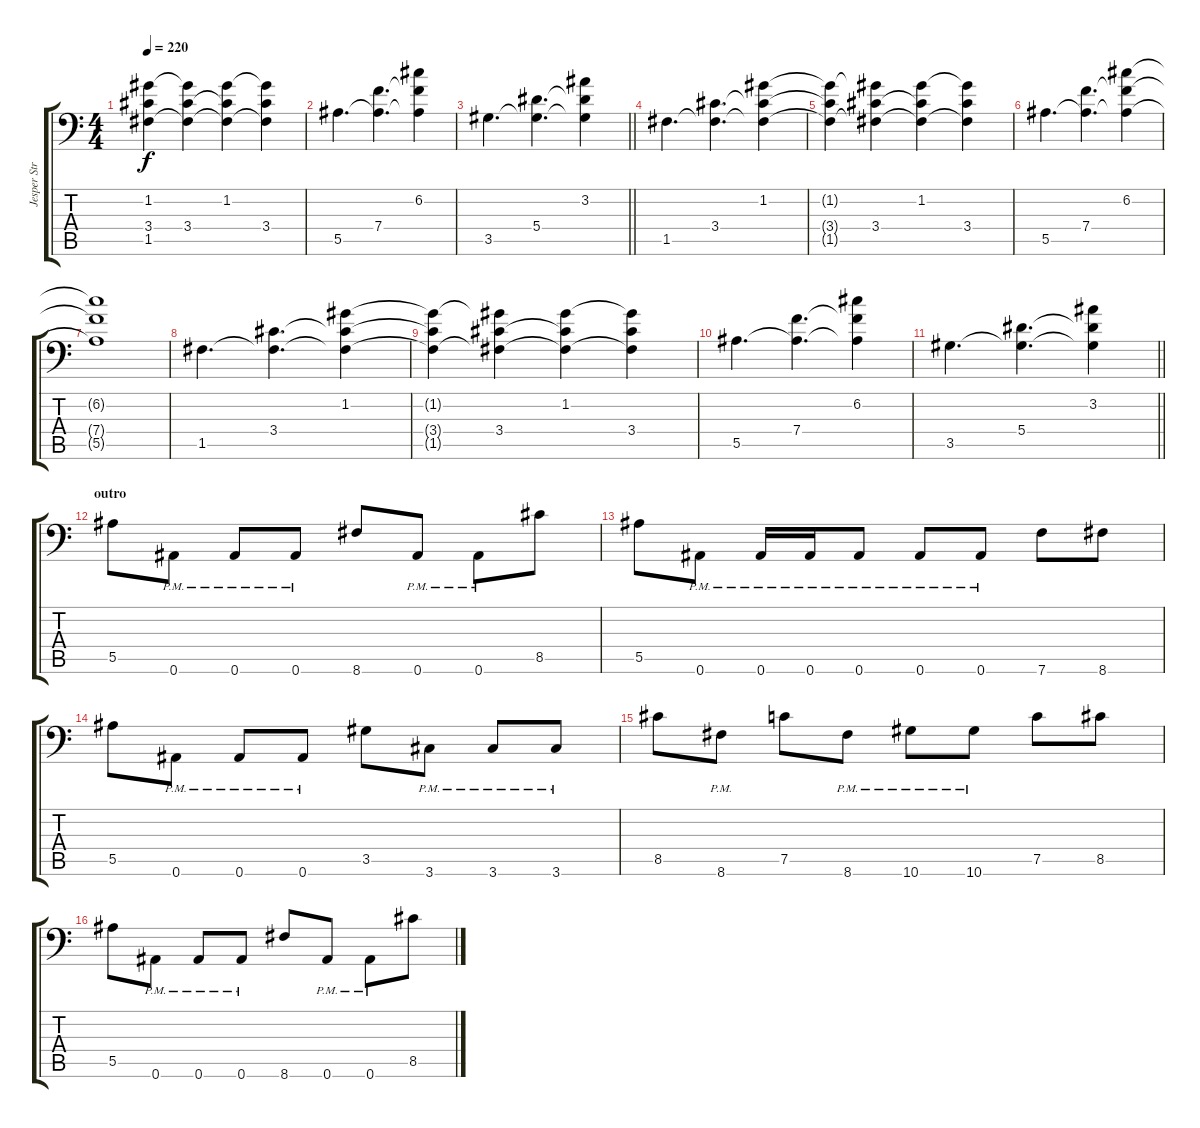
\track ("Jesper Strömblad" "Jesper Str") {instrument distortionguitar}
\staff {score tabs}
\tuning (C4 G3 Eb3 Bb2 F2 Bb1) {hide}
\ts (4 4)
\tempo 220
\clef f4
\ks c
(1.2{t} 3.4{t} 1.5{t}).4{dy f} (1.2{t} 3.4 1.5{t}).4 (1.2 3.4{t} 1.5{t}).4 (1.2{t} 3.4 1.5{t}).4 |
5.5.4{d} (7.4 5.5{t}).4{d} (6.2 7.4{t} 5.5{t}).4 |
\barLineRight lightlight
3.5.4{d} (5.4 3.5{t}).4{d} (3.2 5.4{t} 3.5{t}).4 |
1.5.4{d} (3.4 1.5{t}).4{d} (1.2 3.4{t} 1.5{t}).4 |
(1.2{t} 3.4{t} 1.5{t}).4 (1.2{t} 3.4 1.5{t}).4 (1.2 3.4{t} 1.5{t}).4 (1.2{t} 3.4 1.5{t}).4 |
5.5.4{d} (7.4 5.5{t}).4{d} (6.2 7.4{t} 5.5{t}).4 |
(6.2{t} 7.4{t} 5.5{t}).1 |
1.5.4{d} (3.4 1.5{t}).4{d} (1.2 3.4{t} 1.5{t}).4 |
(1.2{t} 3.4{t} 1.5{t}).4 (1.2{t} 3.4 1.5{t}).4 (1.2 3.4{t} 1.5{t}).4 (1.2{t} 3.4 1.5{t}).4 |
5.5.4{d} (7.4 5.5{t}).4{d} (6.2 7.4{t} 5.5{t}).4 |
\barLineRight lightlight
3.5.4{d} (5.4 3.5{t}).4{d} (3.2 5.4{t} 3.5{t}).4 |
\section ("" "outro")
5.5.8{balance 16} 0.6{pm}.8 0.6{pm}.8 0.6{pm}.8 8.6.8 0.6{pm}.8 0.6{pm}.8 8.5.8 |
5.5.8 0.6{pm}.8 0.6{pm}.16 0.6{pm}.16 0.6{pm}.8 0.6{pm}.8 0.6{pm}.8 7.6.8 8.6.8 |
5.5.8 0.6{pm}.8 0.6{pm}.8 0.6{pm}.8 3.5.8 3.6{pm}.8 3.6{pm}.8 3.6{pm}.8 |
8.5.8 8.6{pm}.8 7.5.8 8.6{pm}.8 10.6{pm}.8 10.6{pm}.8 7.5.8 8.5.8 |
5.5.8 0.6{pm}.8 0.6{pm}.8 0.6{pm}.8 8.6.8 0.6{pm}.8 0.6{pm}.8 8.5.8
